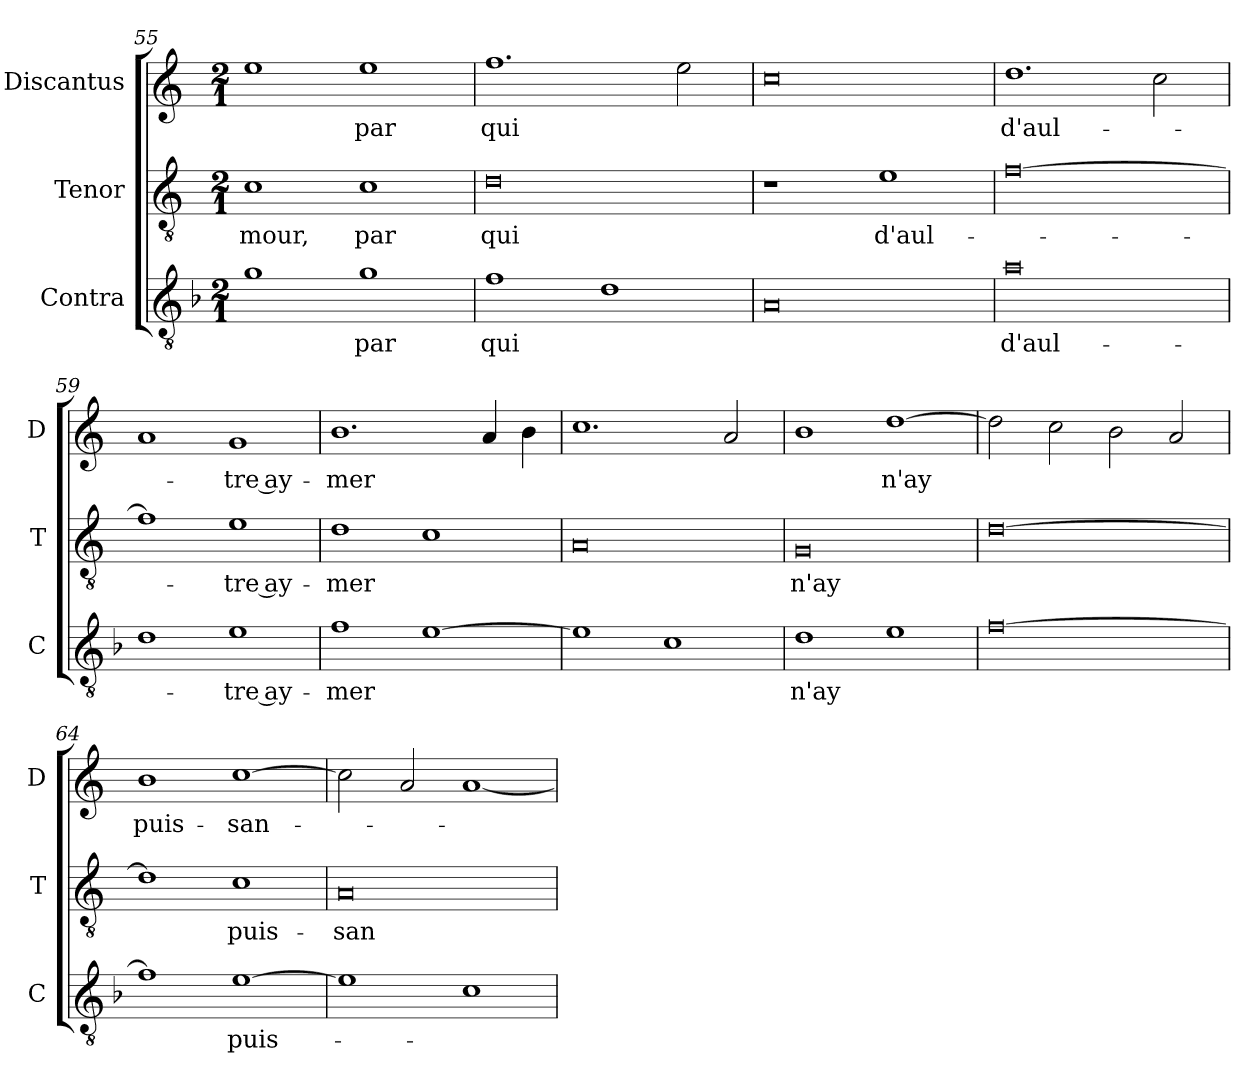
**kern	**text	**kern	**text	**kern	**text
*part3	*part3	*part2	*part2	*part1	*part1
*staff3	*staff3	*staff2	*staff2	*staff1	*staff1
*I"Contra	*	*I"Tenor	*	*I"Discantus	*
*I'C	*	*I'T	*	*I'D	*
*clefGv2	*	*clefGv2	*	*clefG2	*
*k[b-]	*	*k[]	*	*k[]	*
*M2/1	*	*M2/1	*	*M2/1	*
=55	=55	=55	=55	=55	=55
1g	.	1c	-mour,	1ee	.
1g	par	1c	par	1ee	par
=56	=56	=56	=56	=56	=56
1f	qui	0d	qui	1.ff	qui
1d	.	.	.	.	.
.	.	.	.	2ee\	.
=57	=57	=57	=57	=57	=57
0A	.	1r	.	0cc	.
.	.	1e	d'aul-	.	.
=58	=58	=58	=58	=58	=58
0a	d'aul-	[0f	.	1.dd	d'aul-
.	.	.	.	2cc\	.
=59	=59	=59	=59	=59	=59
1d	.	1f]	.	1a	.
1e	-tre ay-	1e	-tre ay-	1g	-tre ay-
=60	=60	=60	=60	=60	=60
1f	-mer	1d	-mer	1.b	-mer
[1e	.	1c	.	.	.
.	.	.	.	4a/	.
.	.	.	.	4b\	.
=61	=61	=61	=61	=61	=61
1e]	.	0A	.	1.cc	.
1c	.	.	.	.	.
.	.	.	.	2a/	.
=62	=62	=62	=62	=62	=62
1d	n'ay	0G	n'ay	1b	.
1e	.	.	.	[1dd	n'ay
=63	=63	=63	=63	=63	=63
[0f	.	[0d	.	2dd\]	.
.	.	.	.	2cc\	.
.	.	.	.	2b\	.
.	.	.	.	2a/	.
=64	=64	=64	=64	=64	=64
1f]	.	1d]	.	1b	puis-
[1e	puis-	1c	puis-	[1cc	-san-
=65	=65	=65	=65	=65	=65
1e]	.	0A	-san-	2cc\]	.
.	.	.	.	2a/	.
1c	.	.	.	[1a	.
=	=	=	=	=	=
*-	*-	*-	*-	*-	*-
